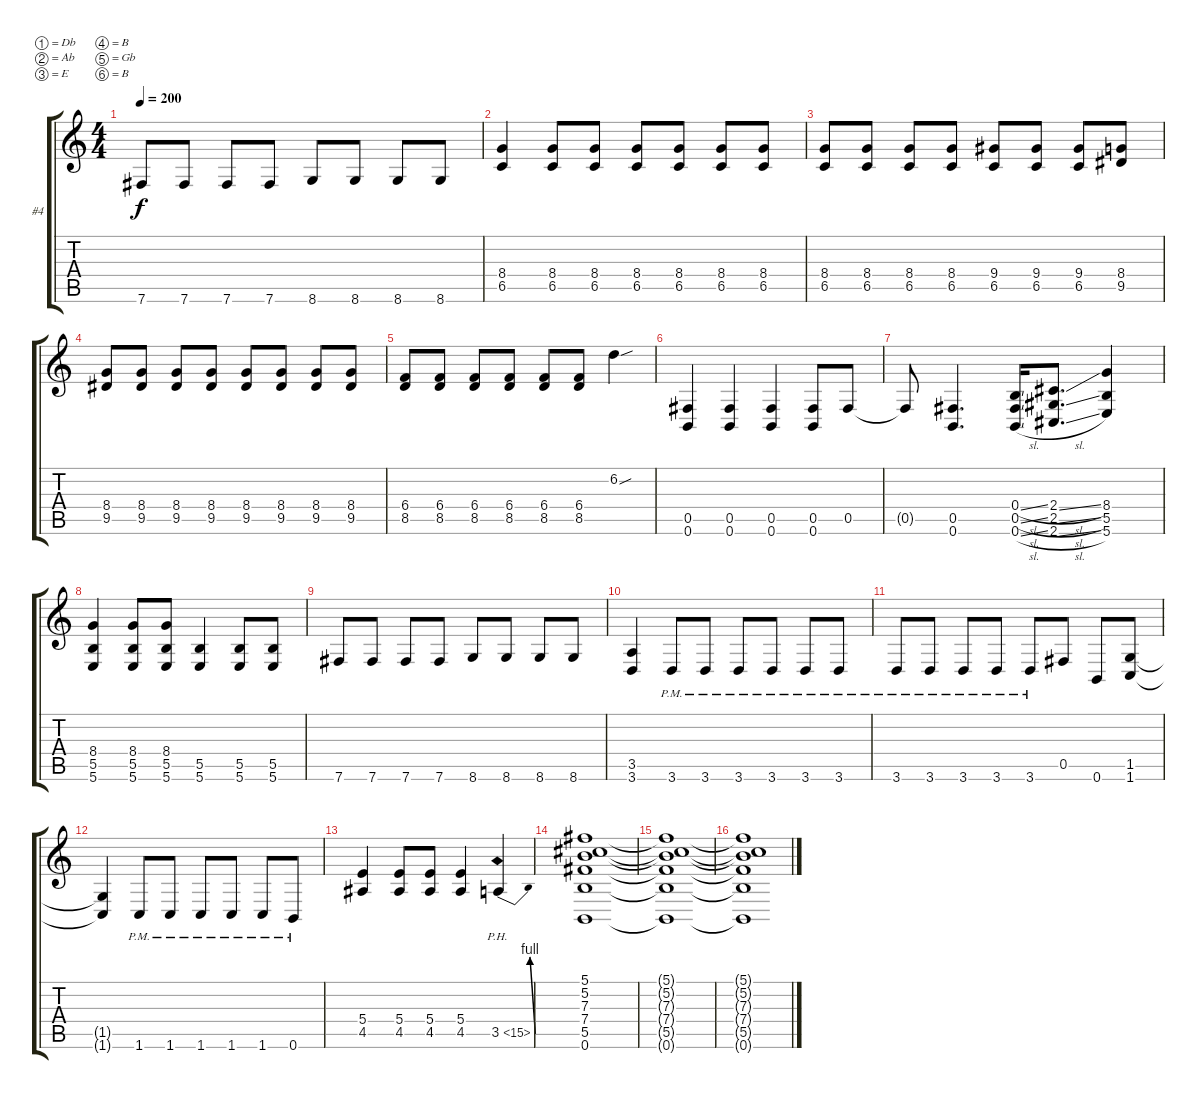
\bracketExtendMode groupsimilarinstruments
\firstSystemTrackNameOrientation horizontal
\otherSystemsTrackNameOrientation horizontal
\track ("Jim Root" "#4") {instrument distortionguitar}
\staff {score tabs}
\tuning (Db4 Ab3 E3 B2 Gb2 B1)
\ts (4 4)
\tempo 200
\clef g2
\ks c
7.6.8{dy f} 7.6.8 7.6.8 7.6.8 8.6.8 8.6.8 8.6.8 8.6.8 |
(8.4 6.5).4 (8.4 6.5).8 (8.4 6.5).8 (8.4 6.5).8 (8.4 6.5).8 (8.4 6.5).8 (8.4 6.5).8 |
(8.4 6.5).8 (8.4 6.5).8 (8.4 6.5).8 (8.4 6.5).8 (9.4 6.5).8 (9.4 6.5).8 (9.4 6.5).8 (8.4 9.5).8 |
(8.4 9.5).8 (8.4 9.5).8 (8.4 9.5).8 (8.4 9.5).8 (8.4 9.5).8 (8.4 9.5).8 (8.4 9.5).8 (8.4 9.5).8 |
(6.4 8.5).8 (6.4 8.5).8 (6.4 8.5).8 (6.4 8.5).8 (6.4 8.5).8 (6.4 8.5).8 6.2{sou}.4 |
(0.5 0.6).4 (0.5 0.6).4 (0.5 0.6).4 (0.5 0.6).8 0.5.8 |
0.5{t}.8 (0.5 0.6).4{d} (0.4{sl} 0.5{sl} 0.6{sl}).16 (2.4{sl} 2.5{sl} 2.6{sl}).8{d} (8.4 5.5 5.6).4 |
(8.4 5.5 5.6).4 (8.4 5.5 5.6).8 (8.4 5.5 5.6).8 (5.5 5.6).4 (5.5 5.6).8 (5.5 5.6).8 |
7.6.8 7.6.8 7.6.8 7.6.8 8.6.8 8.6.8 8.6.8 8.6.8 |
(3.5 3.6).4 3.6{pm}.8 3.6{pm}.8 3.6{pm}.8 3.6{pm}.8 3.6{pm}.8 3.6{pm}.8 |
3.6{pm}.8 3.6{pm}.8 3.6{pm}.8 3.6{pm}.8 3.6{pm}.8 0.5.8 0.6.8 (1.5 1.6).8 |
(1.5{t} 1.6{t}).4 1.6{pm}.8 1.6{pm}.8 1.6{pm}.8 1.6{pm}.8 1.6{pm}.8 0.6{pm}.8 |
(5.4 4.5).4 (5.4 4.5).8 (5.4 4.5).8 (5.4 4.5).4 3.5{be (bend 0 0 60 4) ph 12}.4 |
(5.1 5.2 7.3 7.4 5.5 0.6).1 |
(5.1{t} 5.2{t} 7.3{t} 7.4{t} 5.5{t} 0.6{t}).1 |
(5.1{t} 5.2{t} 7.3{t} 7.4{t} 5.5{t} 0.6{t}).1
